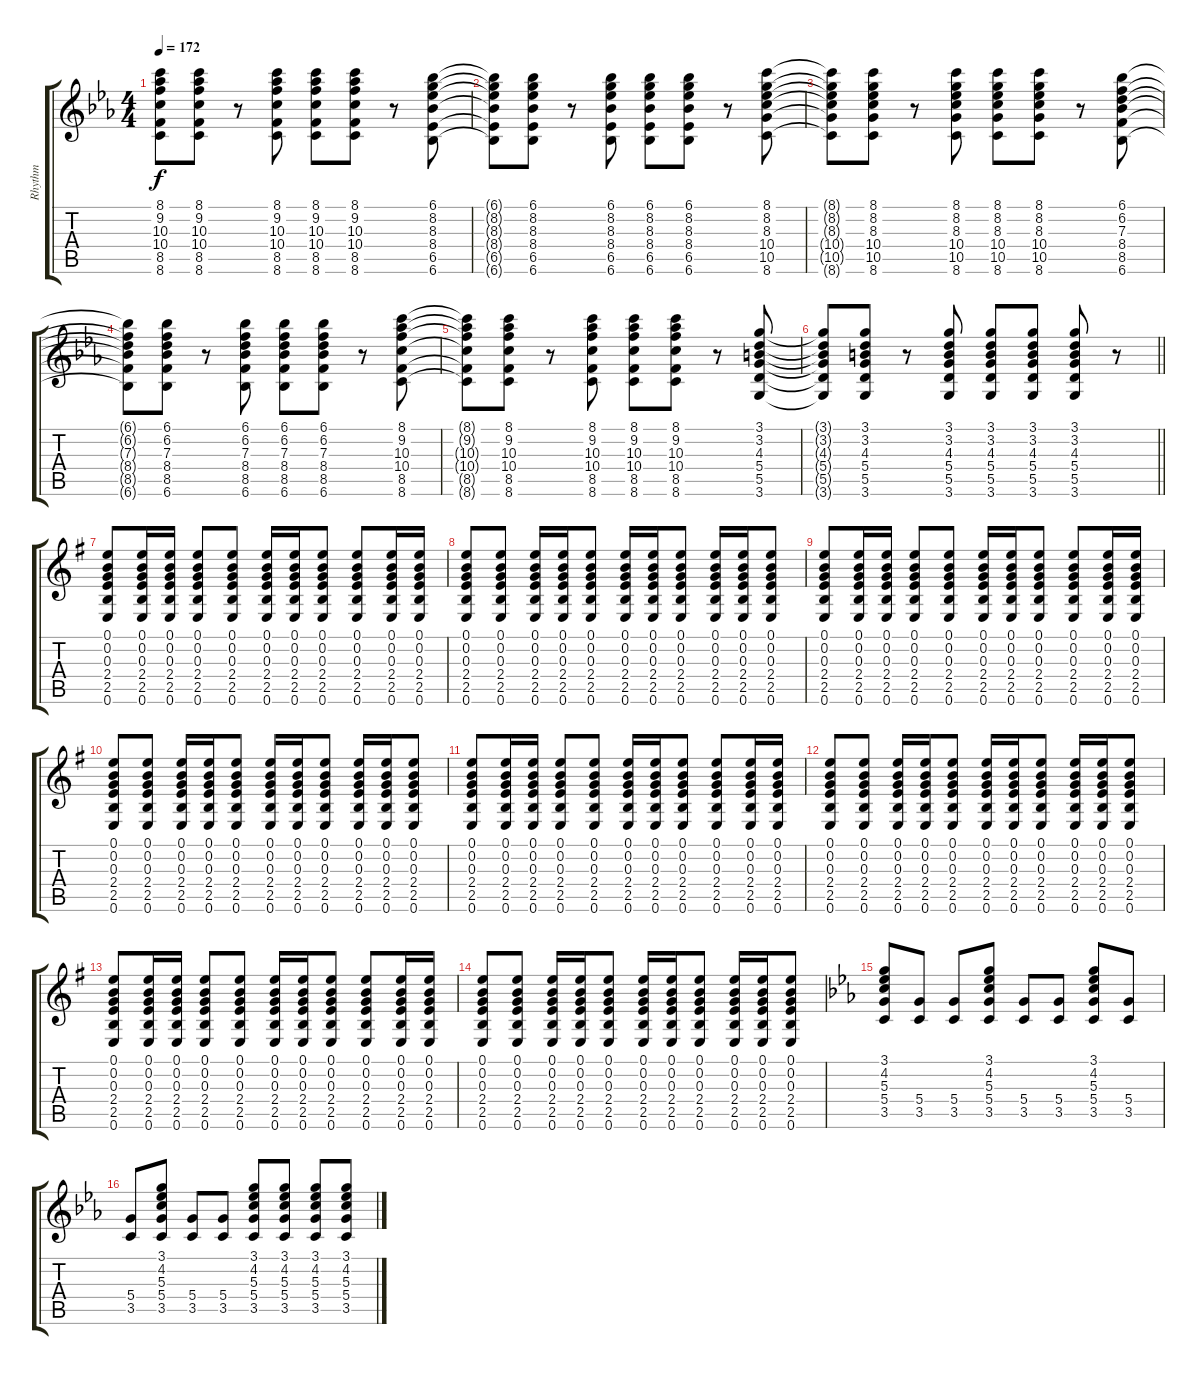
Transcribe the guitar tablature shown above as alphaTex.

\track ("Rhythm" "Rhythm") {instrument acousticguitarsteel}
\staff {score tabs}
\tuning (E4 B3 G3 D3 A2 E2) {hide}
\ts (4 4)
\tempo 172
\clef g2
\ks eb
(8.1{t} 9.2{t} 10.3{t} 10.4{t} 8.5{t} 8.6{t}).8{dy f} (8.1 9.2 10.3 10.4 8.5 8.6).8 r.8 (8.1 9.2 10.3 10.4 8.5 8.6).8 (8.1 9.2 10.3 10.4 8.5 8.6).8 (8.1 9.2 10.3 10.4 8.5 8.6).8 r.8 (6.1 8.2 8.3 8.4 6.5 6.6).8 |
(6.1{t} 8.2{t} 8.3{t} 8.4{t} 6.5{t} 6.6{t}).8 (6.1 8.2 8.3 8.4 6.5 6.6).8 r.8 (6.1 8.2 8.3 8.4 6.5 6.6).8 (6.1 8.2 8.3 8.4 6.5 6.6).8 (6.1 8.2 8.3 8.4 6.5 6.6).8 r.8 (8.1 8.2 8.3 10.4 10.5 8.6).8 |
(8.1{t} 8.2{t} 8.3{t} 10.4{t} 10.5{t} 8.6{t}).8 (8.1 8.2 8.3 10.4 10.5 8.6).8 r.8 (8.1 8.2 8.3 10.4 10.5 8.6).8 (8.1 8.2 8.3 10.4 10.5 8.6).8 (8.1 8.2 8.3 10.4 10.5 8.6).8 r.8 (6.1 6.2 7.3 8.4 8.5 6.6).8 |
(6.1{t} 6.2{t} 7.3{t} 8.4{t} 8.5{t} 6.6{t}).8 (6.1 6.2 7.3 8.4 8.5 6.6).8 r.8 (6.1 6.2 7.3 8.4 8.5 6.6).8 (6.1 6.2 7.3 8.4 8.5 6.6).8 (6.1 6.2 7.3 8.4 8.5 6.6).8 r.8 (8.1 9.2 10.3 10.4 8.5 8.6).8 |
(8.1{t} 9.2{t} 10.3{t} 10.4{t} 8.5{t} 8.6{t}).8 (8.1 9.2 10.3 10.4 8.5 8.6).8 r.8 (8.1 9.2 10.3 10.4 8.5 8.6).8 (8.1 9.2 10.3 10.4 8.5 8.6).8 (8.1 9.2 10.3 10.4 8.5 8.6).8 r.8 (3.1 3.2 4.3 5.4 5.5 3.6).8 |
\barLineRight lightlight
(3.1{t} 3.2{t} 4.3{t} 5.4{t} 5.5{t} 3.6{t}).8 (3.1 3.2 4.3 5.4 5.5 3.6).8 r.8 (3.1 3.2 4.3 5.4 5.5 3.6).8 (3.1 3.2 4.3 5.4 5.5 3.6).8 (3.1 3.2 4.3 5.4 5.5 3.6).8 (3.1 3.2 4.3 5.4 5.5 3.6).8 r.8 |
\ks g
(0.1 0.2 0.3 2.4 2.5 0.6).8 (0.1 0.2 0.3 2.4 2.5 0.6).16 (0.1 0.2 0.3 2.4 2.5 0.6).16 (0.1 0.2 0.3 2.4 2.5 0.6).8 (0.1 0.2 0.3 2.4 2.5 0.6).8 (0.1 0.2 0.3 2.4 2.5 0.6).16 (0.1 0.2 0.3 2.4 2.5 0.6).16 (0.1 0.2 0.3 2.4 2.5 0.6).8 (0.1 0.2 0.3 2.4 2.5 0.6).8 (0.1 0.2 0.3 2.4 2.5 0.6).16 (0.1 0.2 0.3 2.4 2.5 0.6).16 |
(0.1 0.2 0.3 2.4 2.5 0.6).8 (0.1 0.2 0.3 2.4 2.5 0.6).8 (0.1 0.2 0.3 2.4 2.5 0.6).16 (0.1 0.2 0.3 2.4 2.5 0.6).16 (0.1 0.2 0.3 2.4 2.5 0.6).8 (0.1 0.2 0.3 2.4 2.5 0.6).16 (0.1 0.2 0.3 2.4 2.5 0.6).16 (0.1 0.2 0.3 2.4 2.5 0.6).8 (0.1 0.2 0.3 2.4 2.5 0.6).16 (0.1 0.2 0.3 2.4 2.5 0.6).16 (0.1 0.2 0.3 2.4 2.5 0.6).8 |
(0.1 0.2 0.3 2.4 2.5 0.6).8 (0.1 0.2 0.3 2.4 2.5 0.6).16 (0.1 0.2 0.3 2.4 2.5 0.6).16 (0.1 0.2 0.3 2.4 2.5 0.6).8 (0.1 0.2 0.3 2.4 2.5 0.6).8 (0.1 0.2 0.3 2.4 2.5 0.6).16 (0.1 0.2 0.3 2.4 2.5 0.6).16 (0.1 0.2 0.3 2.4 2.5 0.6).8 (0.1 0.2 0.3 2.4 2.5 0.6).8 (0.1 0.2 0.3 2.4 2.5 0.6).16 (0.1 0.2 0.3 2.4 2.5 0.6).16 |
(0.1 0.2 0.3 2.4 2.5 0.6).8 (0.1 0.2 0.3 2.4 2.5 0.6).8 (0.1 0.2 0.3 2.4 2.5 0.6).16 (0.1 0.2 0.3 2.4 2.5 0.6).16 (0.1 0.2 0.3 2.4 2.5 0.6).8 (0.1 0.2 0.3 2.4 2.5 0.6).16 (0.1 0.2 0.3 2.4 2.5 0.6).16 (0.1 0.2 0.3 2.4 2.5 0.6).8 (0.1 0.2 0.3 2.4 2.5 0.6).16 (0.1 0.2 0.3 2.4 2.5 0.6).16 (0.1 0.2 0.3 2.4 2.5 0.6).8 |
(0.1 0.2 0.3 2.4 2.5 0.6).8 (0.1 0.2 0.3 2.4 2.5 0.6).16 (0.1 0.2 0.3 2.4 2.5 0.6).16 (0.1 0.2 0.3 2.4 2.5 0.6).8 (0.1 0.2 0.3 2.4 2.5 0.6).8 (0.1 0.2 0.3 2.4 2.5 0.6).16 (0.1 0.2 0.3 2.4 2.5 0.6).16 (0.1 0.2 0.3 2.4 2.5 0.6).8 (0.1 0.2 0.3 2.4 2.5 0.6).8 (0.1 0.2 0.3 2.4 2.5 0.6).16 (0.1 0.2 0.3 2.4 2.5 0.6).16 |
(0.1 0.2 0.3 2.4 2.5 0.6).8 (0.1 0.2 0.3 2.4 2.5 0.6).8 (0.1 0.2 0.3 2.4 2.5 0.6).16 (0.1 0.2 0.3 2.4 2.5 0.6).16 (0.1 0.2 0.3 2.4 2.5 0.6).8 (0.1 0.2 0.3 2.4 2.5 0.6).16 (0.1 0.2 0.3 2.4 2.5 0.6).16 (0.1 0.2 0.3 2.4 2.5 0.6).8 (0.1 0.2 0.3 2.4 2.5 0.6).16 (0.1 0.2 0.3 2.4 2.5 0.6).16 (0.1 0.2 0.3 2.4 2.5 0.6).8 |
(0.1 0.2 0.3 2.4 2.5 0.6).8 (0.1 0.2 0.3 2.4 2.5 0.6).16 (0.1 0.2 0.3 2.4 2.5 0.6).16 (0.1 0.2 0.3 2.4 2.5 0.6).8 (0.1 0.2 0.3 2.4 2.5 0.6).8 (0.1 0.2 0.3 2.4 2.5 0.6).16 (0.1 0.2 0.3 2.4 2.5 0.6).16 (0.1 0.2 0.3 2.4 2.5 0.6).8 (0.1 0.2 0.3 2.4 2.5 0.6).8 (0.1 0.2 0.3 2.4 2.5 0.6).16 (0.1 0.2 0.3 2.4 2.5 0.6).16 |
(0.1 0.2 0.3 2.4 2.5 0.6).8 (0.1 0.2 0.3 2.4 2.5 0.6).8 (0.1 0.2 0.3 2.4 2.5 0.6).16 (0.1 0.2 0.3 2.4 2.5 0.6).16 (0.1 0.2 0.3 2.4 2.5 0.6).8 (0.1 0.2 0.3 2.4 2.5 0.6).16 (0.1 0.2 0.3 2.4 2.5 0.6).16 (0.1 0.2 0.3 2.4 2.5 0.6).8 (0.1 0.2 0.3 2.4 2.5 0.6).16 (0.1 0.2 0.3 2.4 2.5 0.6).16 (0.1 0.2 0.3 2.4 2.5 0.6).8 |
\ks eb
(3.1 4.2 5.3 5.4 3.5).8 (5.4 3.5).8 (5.4 3.5).8 (3.1 4.2 5.3 5.4 3.5).8 (5.4 3.5).8 (5.4 3.5).8 (3.1 4.2 5.3 5.4 3.5).8 (5.4 3.5).8 |
(5.4 3.5).8 (3.1 4.2 5.3 5.4 3.5).8 (5.4 3.5).8 (5.4 3.5).8 (3.1 4.2 5.3 5.4 3.5).8 (3.1 4.2 5.3 5.4 3.5).8 (3.1 4.2 5.3 5.4 3.5).8 (3.1 4.2 5.3 5.4 3.5).8
